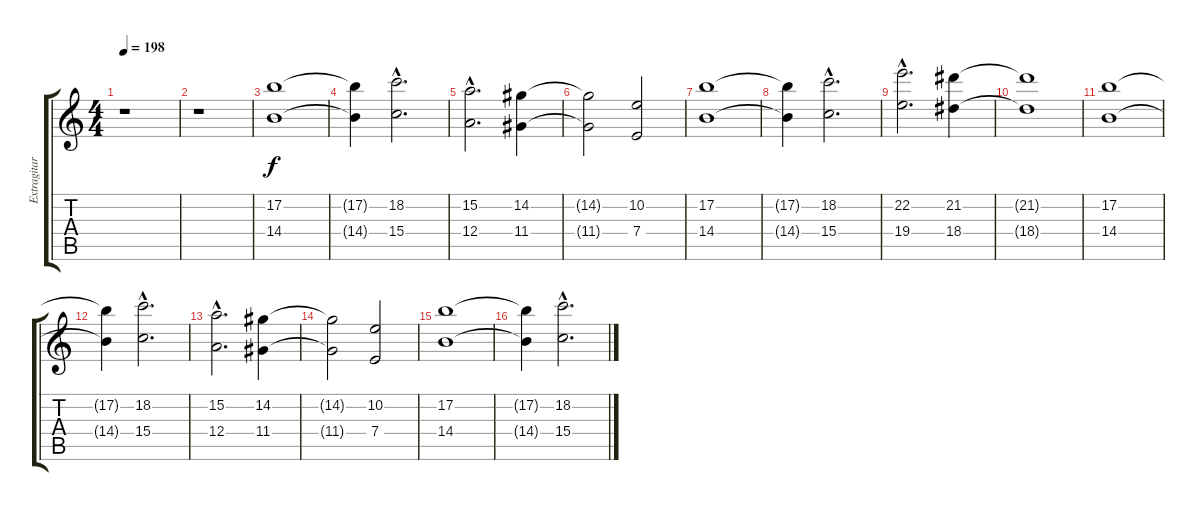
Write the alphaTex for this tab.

\track ("Extragitarr" "Extragitar") {instrument distortionguitar}
\staff {score tabs}
\tuning (B3 Gb3 D3 A2 E2 B1) {hide}
\ts (4 4)
\tempo 198
\clef g2
\ks c
r.1{dy f} |
r.1 |
(17.2 14.4).1 |
(17.2{t} 14.4{t}).4 (18.2{hac} 15.4{hac}).2{d} |
(15.2{hac} 12.4{hac}).2{d} (14.2 11.4).4 |
(14.2{t} 11.4{t}).2 (10.2 7.4).2 |
(17.2 14.4).1 |
(17.2{t} 14.4{t}).4 (18.2{hac} 15.4{hac}).2{d} |
(22.2{hac} 19.4{hac}).2{d} (21.2 18.4).4 |
(21.2{t} 18.4{t}).1 |
(17.2 14.4).1 |
(17.2{t} 14.4{t}).4 (18.2{hac} 15.4{hac}).2{d} |
(15.2{hac} 12.4{hac}).2{d} (14.2 11.4).4 |
(14.2{t} 11.4{t}).2 (10.2 7.4).2 |
(17.2 14.4).1 |
(17.2{t} 14.4{t}).4 (18.2{hac} 15.4{hac}).2{d}
